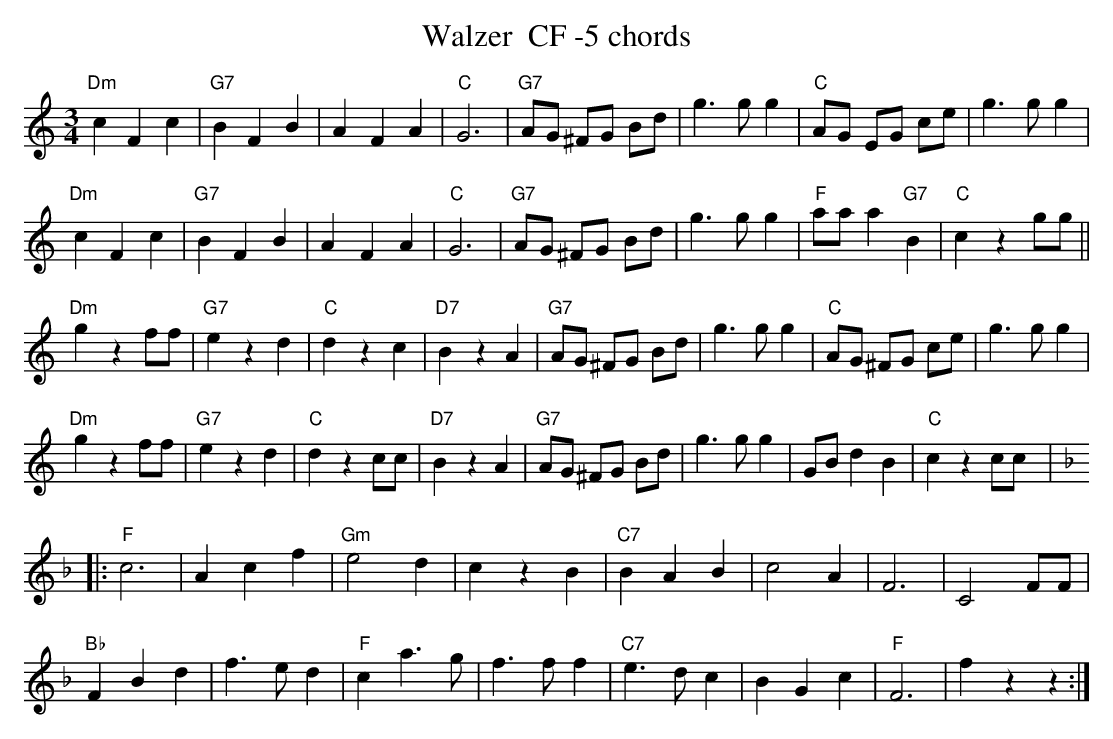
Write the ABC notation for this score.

X:1
T:Walzer  CF -5 chords
M:3/4
L:1/8
K:Cmaj%%MIDI gchordon
"Dm"c2F2c2 | "G7"B2F2B2 | A2F2A2 | "C"G6 | "G7"AG ^FG Bd | g3gg2 | "C"AG EG ce | g3gg2 |
"Dm"c2F2c2 | "G7"B2F2B2 | A2F2A2 | "C"G6 | "G7"AG ^FG Bd | g3gg2 | "F"aaa2 "G7"B2 | "C"c2z2gg ||
"Dm"g2z2ff | "G7"e2z2d2 | "C"d2z2c2 | "D7"B2z2A2 | "G7"AG ^FG Bd | g3gg2 | "C"AG ^FG ce | g3gg2 |
"Dm"g2z2ff | "G7"e2z2d2 | "C"d2z2cc | "D7"B2z2A2 | "G7"AG ^FG Bd | g3gg2 | GB d2B2 | "C"c2z2cc |: [K:Fmaj]
[L:1/4] "F"c3 | Acf | "Gm"e2d | czB | "C7"BAB | c2A | F3 | C2F/2F/2 |
"Bb"FBd | f>ed | "F"ca>g | f>ff | "C7"e>dc | BGc | "F"F3 | fzz :|
